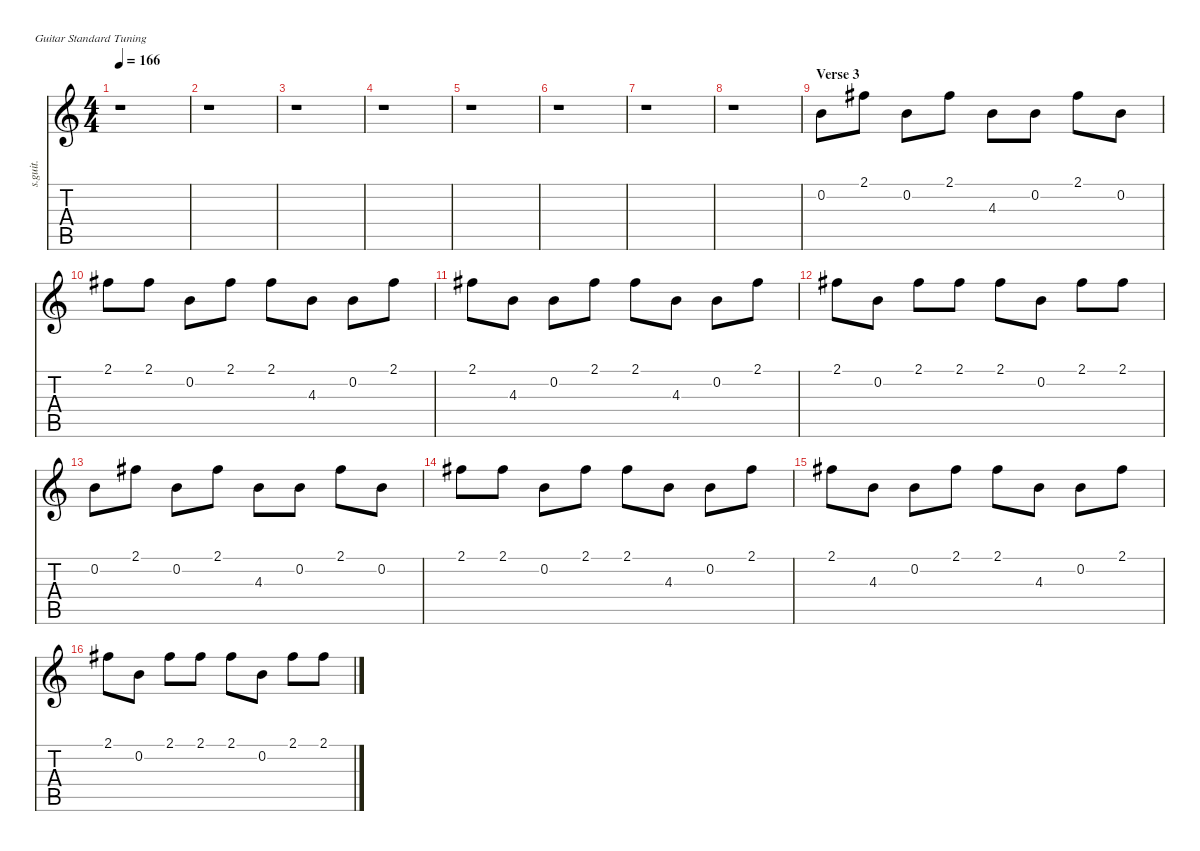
\defaultSystemsLayout 4
\hideDynamics
\bracketExtendMode nobrackets
\track ("Ed O' Brien" "s.guit.") {instrument electricguitarjazz}
\staff {score tabs}
\tuning (E4 B3 G3 D3 A2 E2)
\ts (4 4)
\tempo 166
\clef g2
\ks c
r.1{dy f} |
r.1 |
r.1 |
r.1 |
r.1 |
r.1 |
r.1 |
r.1 |
\section ("" "Verse 3")
0.2.8{lyrics (0 "") lyrics (1 "") lyrics (2 "") lyrics (3 "") lyrics (4 "")} 2.1{acc #}.8{lyrics (0 "") lyrics (1 "") lyrics (2 "") lyrics (3 "") lyrics (4 "")} 0.2.8{lyrics (0 "") lyrics (1 "") lyrics (2 "") lyrics (3 "") lyrics (4 "")} 2.1{acc #}.8{lyrics (0 "") lyrics (1 "") lyrics (2 "") lyrics (3 "") lyrics (4 "")} 4.3.8{lyrics (0 "") lyrics (1 "") lyrics (2 "") lyrics (3 "") lyrics (4 "")} 0.2.8{lyrics (0 "") lyrics (1 "") lyrics (2 "") lyrics (3 "") lyrics (4 "")} 2.1{acc #}.8{lyrics (0 "") lyrics (1 "") lyrics (2 "") lyrics (3 "") lyrics (4 "")} 0.2.8{lyrics (0 "") lyrics (1 "") lyrics (2 "") lyrics (3 "") lyrics (4 "")} |
2.1{acc #}.8{lyrics (0 "") lyrics (1 "") lyrics (2 "") lyrics (3 "") lyrics (4 "")} 2.1{acc #}.8{lyrics (0 "") lyrics (1 "") lyrics (2 "") lyrics (3 "") lyrics (4 "")} 0.2.8{lyrics (0 "") lyrics (1 "") lyrics (2 "") lyrics (3 "") lyrics (4 "")} 2.1{acc #}.8{lyrics (0 "") lyrics (1 "") lyrics (2 "") lyrics (3 "") lyrics (4 "")} 2.1{acc #}.8{lyrics (0 "") lyrics (1 "") lyrics (2 "") lyrics (3 "") lyrics (4 "")} 4.3.8{lyrics (0 "") lyrics (1 "") lyrics (2 "") lyrics (3 "") lyrics (4 "")} 0.2.8{lyrics (0 "") lyrics (1 "") lyrics (2 "") lyrics (3 "") lyrics (4 "")} 2.1{acc #}.8{lyrics (0 "") lyrics (1 "") lyrics (2 "") lyrics (3 "") lyrics (4 "")} |
2.1{acc #}.8{lyrics (0 "") lyrics (1 "") lyrics (2 "") lyrics (3 "") lyrics (4 "")} 4.3.8{lyrics (0 "") lyrics (1 "") lyrics (2 "") lyrics (3 "") lyrics (4 "")} 0.2.8{lyrics (0 "") lyrics (1 "") lyrics (2 "") lyrics (3 "") lyrics (4 "")} 2.1{acc #}.8{lyrics (0 "") lyrics (1 "") lyrics (2 "") lyrics (3 "") lyrics (4 "")} 2.1{acc #}.8{lyrics (0 "") lyrics (1 "") lyrics (2 "") lyrics (3 "") lyrics (4 "")} 4.3.8{lyrics (0 "") lyrics (1 "") lyrics (2 "") lyrics (3 "") lyrics (4 "")} 0.2.8{lyrics (0 "") lyrics (1 "") lyrics (2 "") lyrics (3 "") lyrics (4 "")} 2.1{acc #}.8{lyrics (0 "") lyrics (1 "") lyrics (2 "") lyrics (3 "") lyrics (4 "")} |
2.1{acc #}.8{lyrics (0 "") lyrics (1 "") lyrics (2 "") lyrics (3 "") lyrics (4 "")} 0.2.8{lyrics (0 "") lyrics (1 "") lyrics (2 "") lyrics (3 "") lyrics (4 "")} 2.1{acc #}.8{lyrics (0 "") lyrics (1 "") lyrics (2 "") lyrics (3 "") lyrics (4 "")} 2.1{acc #}.8{lyrics (0 "") lyrics (1 "") lyrics (2 "") lyrics (3 "") lyrics (4 "")} 2.1{acc #}.8{lyrics (0 "") lyrics (1 "") lyrics (2 "") lyrics (3 "") lyrics (4 "")} 0.2.8{lyrics (0 "") lyrics (1 "") lyrics (2 "") lyrics (3 "") lyrics (4 "")} 2.1{acc #}.8{lyrics (0 "") lyrics (1 "") lyrics (2 "") lyrics (3 "") lyrics (4 "")} 2.1{acc #}.8{lyrics (0 "") lyrics (1 "") lyrics (2 "") lyrics (3 "") lyrics (4 "")} |
0.2.8{lyrics (0 "") lyrics (1 "") lyrics (2 "") lyrics (3 "") lyrics (4 "")} 2.1{acc #}.8{lyrics (0 "") lyrics (1 "") lyrics (2 "") lyrics (3 "") lyrics (4 "")} 0.2.8{lyrics (0 "") lyrics (1 "") lyrics (2 "") lyrics (3 "") lyrics (4 "")} 2.1{acc #}.8{lyrics (0 "") lyrics (1 "") lyrics (2 "") lyrics (3 "") lyrics (4 "")} 4.3.8{lyrics (0 "") lyrics (1 "") lyrics (2 "") lyrics (3 "") lyrics (4 "")} 0.2.8{lyrics (0 "") lyrics (1 "") lyrics (2 "") lyrics (3 "") lyrics (4 "")} 2.1{acc #}.8{lyrics (0 "") lyrics (1 "") lyrics (2 "") lyrics (3 "") lyrics (4 "")} 0.2.8{lyrics (0 "") lyrics (1 "") lyrics (2 "") lyrics (3 "") lyrics (4 "")} |
2.1{acc #}.8{lyrics (0 "") lyrics (1 "") lyrics (2 "") lyrics (3 "") lyrics (4 "")} 2.1{acc #}.8{lyrics (0 "") lyrics (1 "") lyrics (2 "") lyrics (3 "") lyrics (4 "")} 0.2.8{lyrics (0 "") lyrics (1 "") lyrics (2 "") lyrics (3 "") lyrics (4 "")} 2.1{acc #}.8{lyrics (0 "") lyrics (1 "") lyrics (2 "") lyrics (3 "") lyrics (4 "")} 2.1{acc #}.8{lyrics (0 "") lyrics (1 "") lyrics (2 "") lyrics (3 "") lyrics (4 "")} 4.3.8{lyrics (0 "") lyrics (1 "") lyrics (2 "") lyrics (3 "") lyrics (4 "")} 0.2.8{lyrics (0 "") lyrics (1 "") lyrics (2 "") lyrics (3 "") lyrics (4 "")} 2.1{acc #}.8{lyrics (0 "") lyrics (1 "") lyrics (2 "") lyrics (3 "") lyrics (4 "")} |
2.1{acc #}.8{lyrics (0 "") lyrics (1 "") lyrics (2 "") lyrics (3 "") lyrics (4 "")} 4.3.8{lyrics (0 "") lyrics (1 "") lyrics (2 "") lyrics (3 "") lyrics (4 "")} 0.2.8{lyrics (0 "") lyrics (1 "") lyrics (2 "") lyrics (3 "") lyrics (4 "")} 2.1{acc #}.8{lyrics (0 "") lyrics (1 "") lyrics (2 "") lyrics (3 "") lyrics (4 "")} 2.1{acc #}.8{lyrics (0 "") lyrics (1 "") lyrics (2 "") lyrics (3 "") lyrics (4 "")} 4.3.8{lyrics (0 "") lyrics (1 "") lyrics (2 "") lyrics (3 "") lyrics (4 "")} 0.2.8{lyrics (0 "") lyrics (1 "") lyrics (2 "") lyrics (3 "") lyrics (4 "")} 2.1{acc #}.8{lyrics (0 "") lyrics (1 "") lyrics (2 "") lyrics (3 "") lyrics (4 "")} |
2.1{acc #}.8{lyrics (0 "") lyrics (1 "") lyrics (2 "") lyrics (3 "") lyrics (4 "")} 0.2.8{lyrics (0 "") lyrics (1 "") lyrics (2 "") lyrics (3 "") lyrics (4 "")} 2.1{acc #}.8{lyrics (0 "") lyrics (1 "") lyrics (2 "") lyrics (3 "") lyrics (4 "")} 2.1{acc #}.8{lyrics (0 "") lyrics (1 "") lyrics (2 "") lyrics (3 "") lyrics (4 "")} 2.1{acc #}.8{lyrics (0 "") lyrics (1 "") lyrics (2 "") lyrics (3 "") lyrics (4 "")} 0.2.8{lyrics (0 "") lyrics (1 "") lyrics (2 "") lyrics (3 "") lyrics (4 "")} 2.1{acc #}.8{lyrics (0 "") lyrics (1 "") lyrics (2 "") lyrics (3 "") lyrics (4 "")} 2.1{acc #}.8{lyrics (0 "") lyrics (1 "") lyrics (2 "") lyrics (3 "") lyrics (4 "")}
